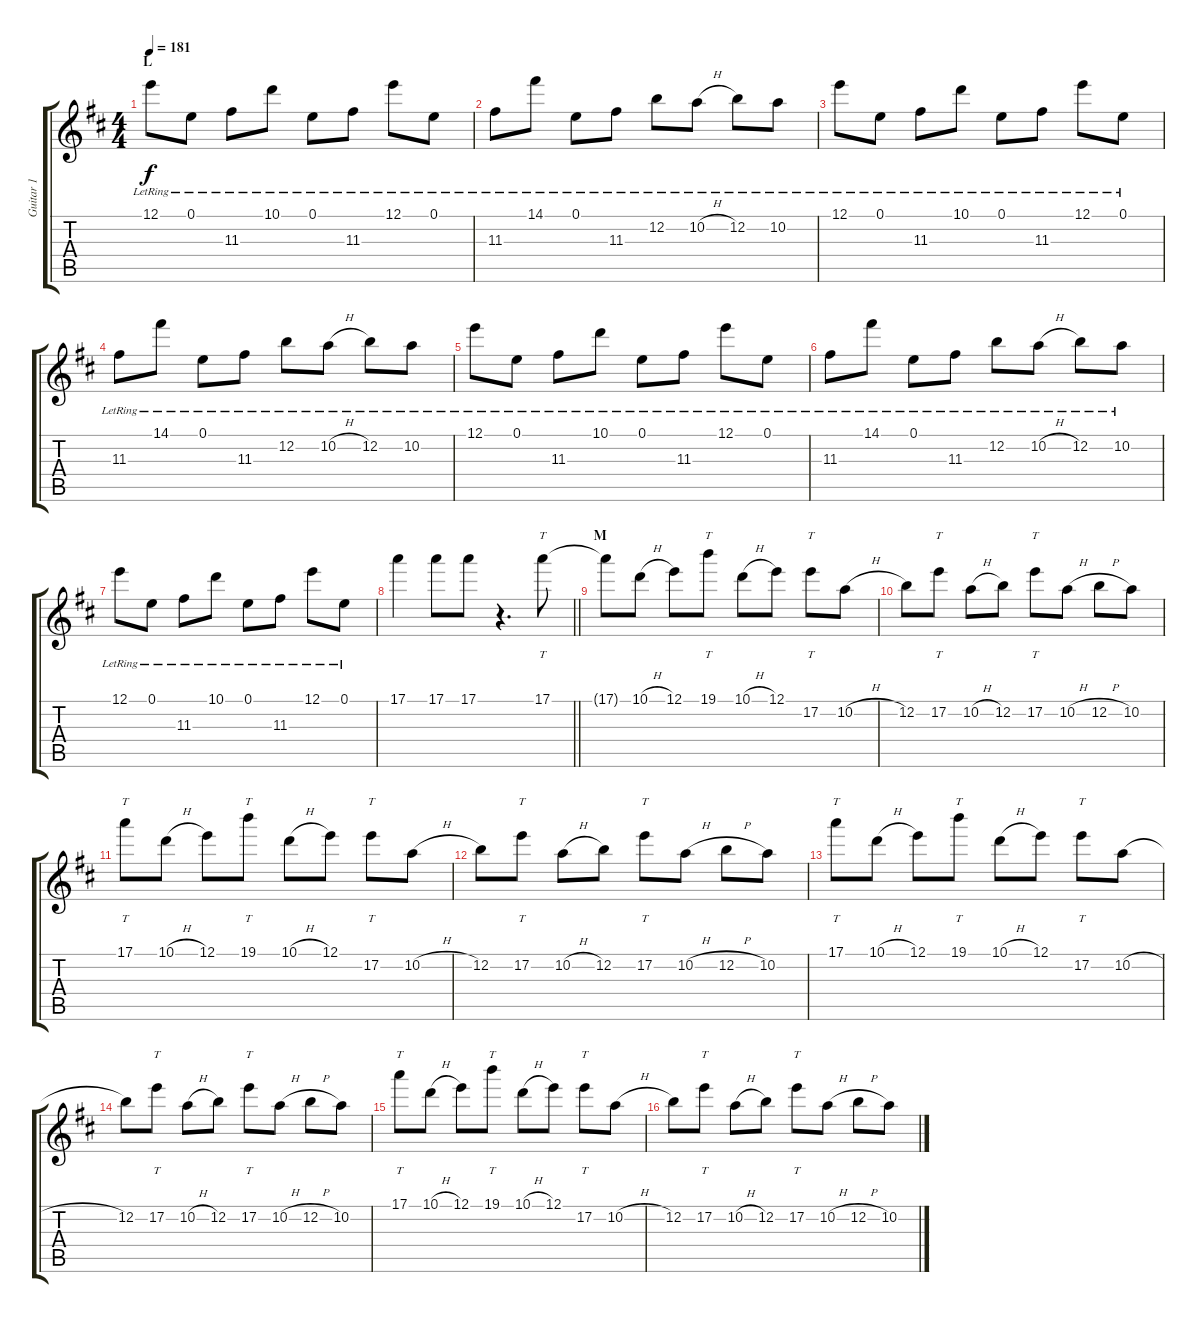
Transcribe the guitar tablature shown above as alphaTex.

\track ("Guitar 1" "Guitar 1") {instrument electricguitarjazz}
\staff {score tabs}
\tuning (E4 B3 G3 D3 A2 E2) {hide}
\ts (4 4)
\section ("" "L")
\tempo 181
\clef g2
\ks d
12.1{lr}.8{dy f} 0.1{lr}.8 11.3{lr}.8 10.1{lr}.8 0.1{lr}.8 11.3{lr}.8 12.1{lr}.8 0.1{lr}.8 |
11.3{lr}.8 14.1{lr}.8 0.1{lr}.8 11.3{lr}.8 12.2{lr}.8 10.2{h lr}.8 12.2{lr}.8 10.2{lr}.8 |
12.1{lr}.8 0.1{lr}.8 11.3{lr}.8 10.1{lr}.8 0.1{lr}.8 11.3{lr}.8 12.1{lr}.8 0.1{lr}.8 |
11.3{lr}.8 14.1{lr}.8 0.1{lr}.8 11.3{lr}.8 12.2{lr}.8 10.2{h lr}.8 12.2{lr}.8 10.2{lr}.8 |
12.1{lr}.8 0.1{lr}.8 11.3{lr}.8 10.1{lr}.8 0.1{lr}.8 11.3{lr}.8 12.1{lr}.8 0.1{lr}.8 |
11.3{lr}.8 14.1{lr}.8 0.1{lr}.8 11.3{lr}.8 12.2{lr}.8 10.2{h lr}.8 12.2{lr}.8 10.2{lr}.8 |
12.1{lr}.8 0.1{lr}.8 11.3{lr}.8 10.1{lr}.8 0.1{lr}.8 11.3{lr}.8 12.1{lr}.8 0.1{lr}.8 |
\barLineRight lightlight
17.1.4 17.1.8 17.1.8 r.4{d} 17.1.8{tt volume 10 instrument electricguitarjazz} |
\section ("" "M")
17.1{t}.8 10.1{h}.8 12.1.8 19.1.8{tt} 10.1{h}.8 12.1.8 17.2.8{tt} 10.2{h}.8 |
12.2.8 17.2.8{tt} 10.2{h}.8 12.2.8 17.2.8{tt} 10.2{h}.8 12.2{h}.8 10.2.8 |
17.1.8{tt} 10.1{h}.8 12.1.8 19.1.8{tt} 10.1{h}.8 12.1.8 17.2.8{tt} 10.2{h}.8 |
12.2.8 17.2.8{tt} 10.2{h}.8 12.2.8 17.2.8{tt} 10.2{h}.8 12.2{h}.8 10.2.8 |
17.1.8{tt} 10.1{h}.8 12.1.8 19.1.8{tt} 10.1{h}.8 12.1.8 17.2.8{tt} 10.2{h}.8 |
12.2.8 17.2.8{tt} 10.2{h}.8 12.2.8 17.2.8{tt} 10.2{h}.8 12.2{h}.8 10.2.8 |
17.1.8{tt} 10.1{h}.8 12.1.8 19.1.8{tt} 10.1{h}.8 12.1.8 17.2.8{tt} 10.2{h}.8 |
12.2.8 17.2.8{tt} 10.2{h}.8 12.2.8 17.2.8{tt} 10.2{h}.8 12.2{h}.8 10.2.8
